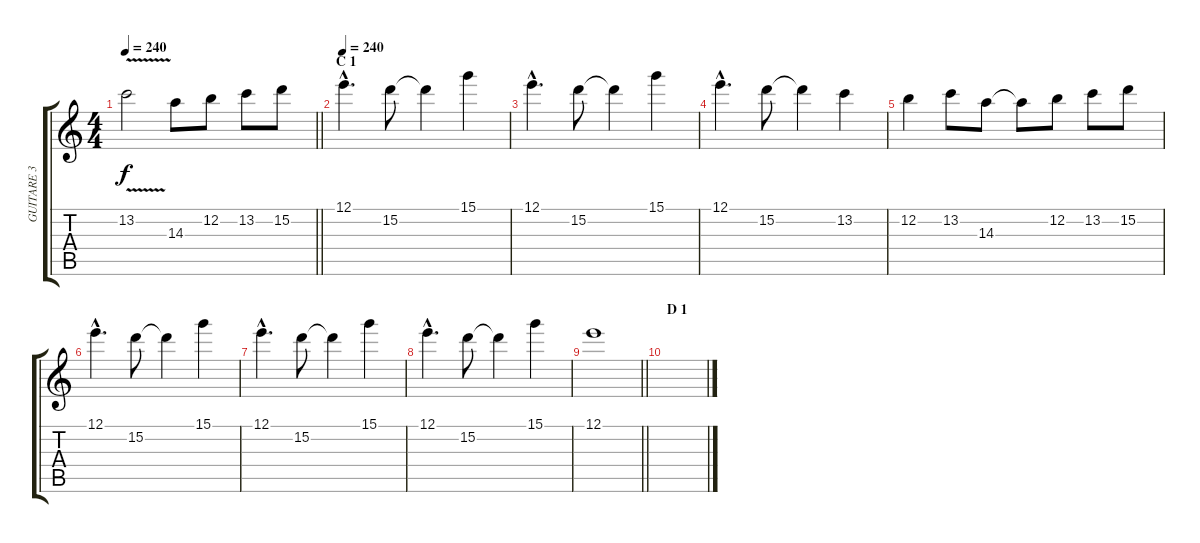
\track ("GUITARE 3" "GUITARE 3") {instrument distortionguitar}
\staff {score tabs}
\tuning (E4 B3 G3 D3 A2 E2) {hide}
\ts (4 4)
\tempo 240
\clef g2
\barLineRight lightlight
\ks c
13.2{v}.2{dy f} 14.3.8 12.2.8 13.2.8 15.2.8 |
\section ("" "C 1")
\tempo 240
12.1{hac}.4{d} 15.2.8 15.2{t}.4 15.1.4 |
12.1{hac}.4{d} 15.2.8 15.2{t}.4 15.1.4 |
12.1{hac}.4{d} 15.2.8 15.2{t}.4 13.2.4 |
12.2.4 13.2.8 14.3.8 14.3{t}.8 12.2.8 13.2.8 15.2.8 |
12.1{hac}.4{d} 15.2.8 15.2{t}.4 15.1.4 |
12.1{hac}.4{d} 15.2.8 15.2{t}.4 15.1.4 |
12.1{hac}.4{d} 15.2.8 15.2{t}.4 15.1.4 |
\barLineRight lightlight
12.1.1 |
\section ("" "D 1")
